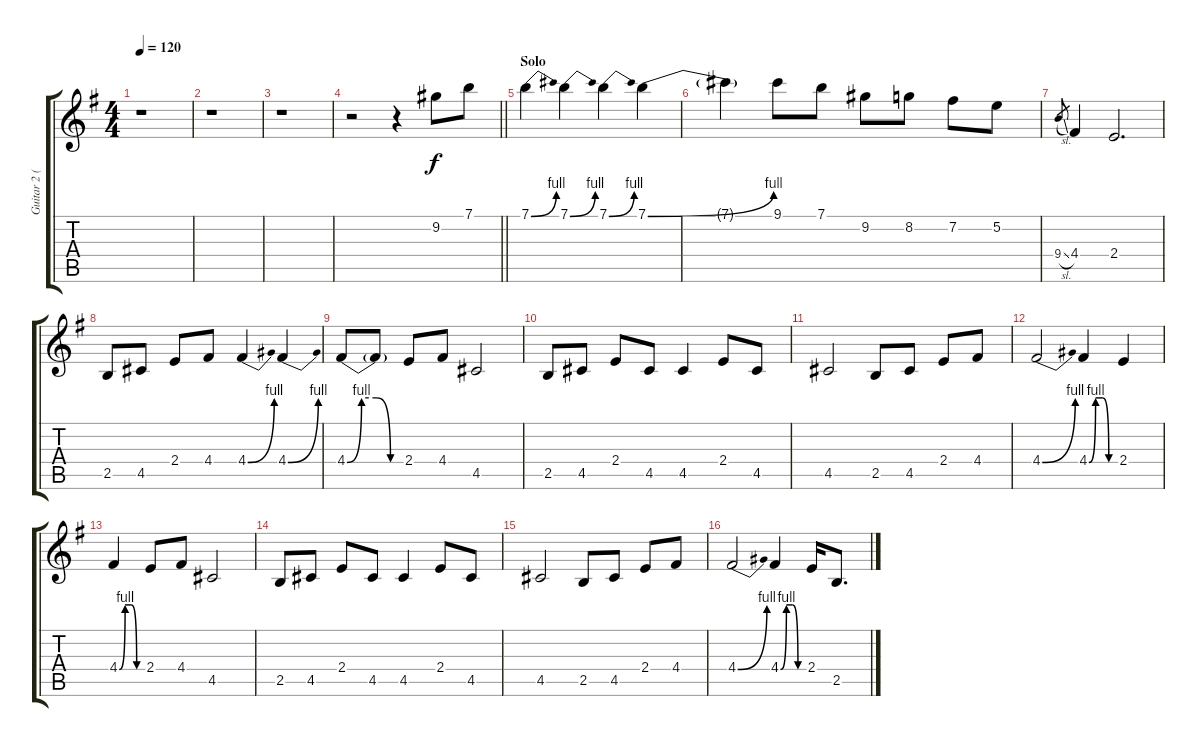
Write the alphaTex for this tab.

\track ("Guitar 2 (Tony Iommi)" "Guitar 2 (") {instrument overdrivenguitar}
\staff {score tabs}
\tuning (E4 B3 G3 D3 A2 E2) {hide}
\ts (4 4)
\tempo 120
\clef g2
\ks g
r.1{dy f} |
r.1 |
r.1 |
\barLineRight lightlight
r.2 r.4 9.2.8 7.1.8 |
\section ("" "Solo")
7.1{be (bend 0 0 60 4)}.4 7.1{be (bend 0 0 60 4)}.4 7.1{be (bend 0 0 60 4)}.4 7.1{be (bend 0 0 60 4)}.4 |
7.1{t}.4 9.1.8 7.1.8 9.2.8 8.2.8 7.2.8 5.2.8 |
9.4{sl}.8{gr} 4.4.4 2.4.2{d} |
2.5.8 4.5.8 2.4.8 4.4.8 4.4{be (bend 0 0 60 4)}.4 4.4{be (bend 0 0 60 4)}.4 |
4.4{be (custom 0 0 15 4 30 4 45 0 60 0)}.8 4.4{t}.8 2.4.8 4.4.8 4.5.2 |
2.5.8 4.5.8 2.4.8 4.5.8 4.5.4 2.4.8 4.5.8 |
4.5.2 2.5.8 4.5.8 2.4.8 4.4.8 |
4.4{be (bend 0 0 60 4)}.2 4.4{be (custom 0 0 15 4 30 4 45 0 60 0)}.4 2.4.4 |
4.4{be (custom 0 0 15 4 30 4 45 0 60 0)}.4 2.4.8 4.4.8 4.5.2 |
2.5.8 4.5.8 2.4.8 4.5.8 4.5.4 2.4.8 4.5.8 |
4.5.2 2.5.8 4.5.8 2.4.8 4.4.8 |
4.4{be (bend 0 0 60 4)}.2 4.4{be (custom 0 0 15 4 30 4 45 0 60 0)}.4 2.4.16 2.5.8{d}
